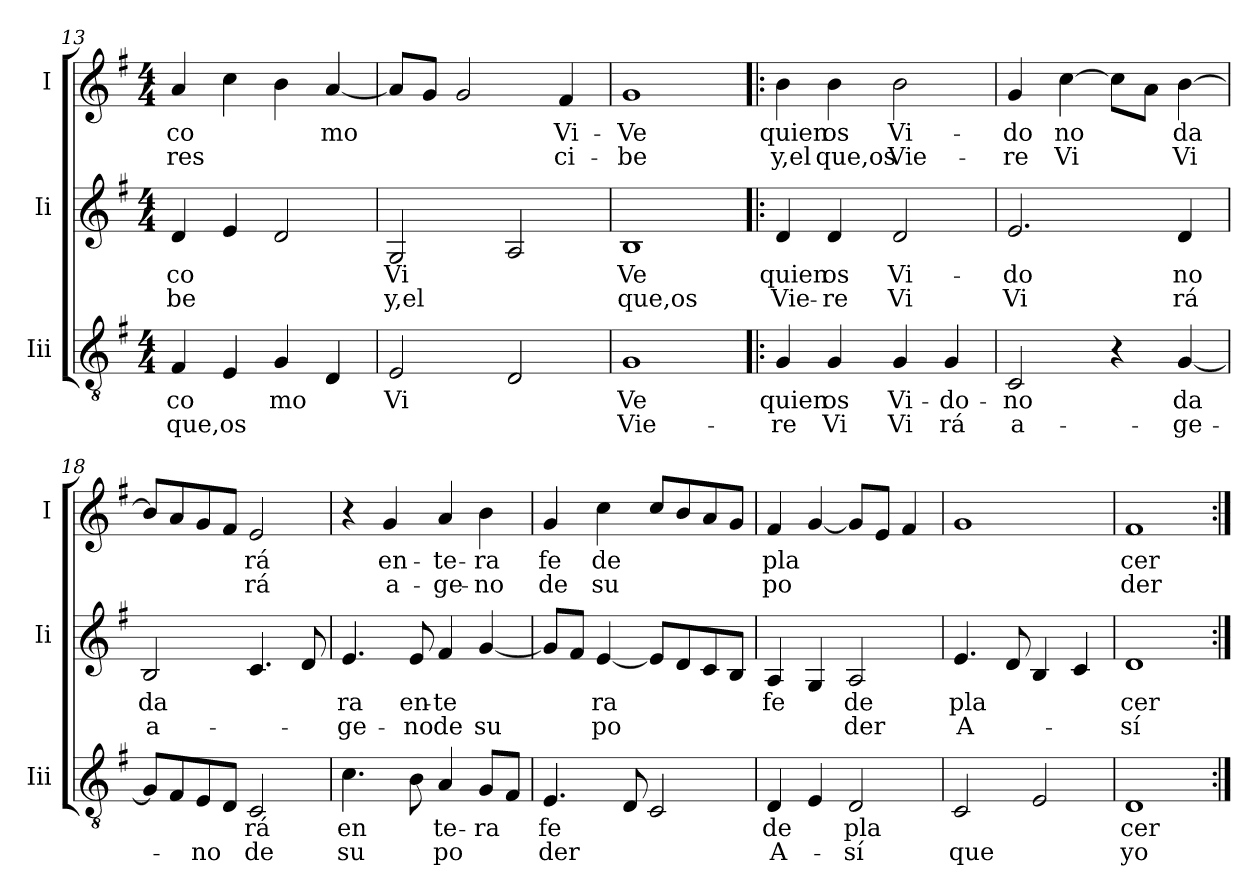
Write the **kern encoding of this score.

**kern	**text	**text	**kern	**text	**text	**kern	**text	**text
*part3	*part3	*part3	*part2	*part2	*part2	*part1	*part1	*part1
*staff3	*staff3	*staff3	*staff2	*staff2	*staff2	*staff1	*staff1	*staff1
*I"Iii	*	*	*I"Ii	*	*	*I"I	*	*
*I'Iii	*	*	*I'Ii	*	*	*I'I	*	*
*clefGv2	*	*	*clefG2	*	*	*clefG2	*	*
*k[f#]	*	*	*k[f#]	*	*	*k[f#]	*	*
*G:	*	*	*G:	*	*	*G:	*	*
*M4/4	*	*	*M4/4	*	*	*M4/4	*	*
=13	=13	=13	=13	=13	=13	=13	=13	=13
!	!LO:LY:b	!LO:LY:b	!	!LO:LY:b	!LO:LY:b	!	!LO:LY:b	!LO:LY:b
4F#/	co	que,os	4d/	co	-be	4a/	co	res
4E/	.	.	4e/	.	.	4cc\	.	.
!	!LO:LY:b	!	!	!	!	!	!	!
4G/	mo	.	2d/	.	.	4b\	.	.
!	!	!	!	!	!	!	!LO:LY:b	!
4D/	.	.	.	.	.	[<4a/	mo	.
=14	=14	=14	=14	=14	=14	=14	=14	=14
!	!LO:LY:b	!	!	!LO:LY:b	!LO:LY:b	!	!	!
2E/	Vi	.	2G/	Vi	y,el	8a/L]	.	.
.	.	.	.	.	.	8g/J	.	.
.	.	.	.	.	.	2g/	.	.
2D/	.	.	2A/	.	.	.	.	.
!	!	!	!	!	!	!	!LO:LY:b	!LO:LY:b
.	.	.	.	.	.	4f#/	Vi-	ci-
=15	=15	=15	=15	=15	=15	=15	=15	=15
!	!LO:LY:b	!LO:LY:b	!	!LO:LY:b	!LO:LY:b	!	!LO:LY:b	!LO:LY:b
1G	Ve	Vie-	1B	Ve	que,os	1g	-Ve	-be
=16!|:	=16!|:	=16!|:	=16!|:	=16!|:	=16!|:	=16!|:	=16!|:	=16!|:
!	!LO:LY:b	!LO:LY:b	!	!LO:LY:b	!LO:LY:b	!	!LO:LY:b	!LO:LY:b
4G/	quien	-re	4d/	quien	Vie-	4b\	quien	y,el
!	!LO:LY:b	!LO:LY:b	!	!LO:LY:b	!LO:LY:b	!	!LO:LY:b	!LO:LY:b
4G/	os	Vi	4d/	os	-re	4b\	os	que,os
!	!LO:LY:b	!LO:LY:b	!	!LO:LY:b	!LO:LY:b	!	!LO:LY:b	!LO:LY:b
4G/	Vi-	Vi	2d/	Vi-	Vi	2b\	Vi-	Vie-
!	!LO:LY:b	!LO:LY:b	!	!	!	!	!	!
4G/	-do-	rá	.	.	.	.	.	.
=17	=17	=17	=17	=17	=17	=17	=17	=17
!	!LO:LY:b	!LO:LY:b	!	!LO:LY:b	!LO:LY:b	!	!LO:LY:b	!LO:LY:b
2C/	-no	a-	2.e/	-do	Vi	4g/	-do	-re
!	!	!	!	!	!	!	!LO:LY:b	!LO:LY:b
.	.	.	.	.	.	[>4cc\	no	Vi
4r	.	.	.	.	.	8cc\L]	.	.
.	.	.	.	.	.	8a\J	.	.
!	!LO:LY:b	!LO:LY:b	!	!LO:LY:b	!LO:LY:b	!	!LO:LY:b	!LO:LY:b
[<4G/	da	-ge-	4d/	no	rá	[<4b\	da	Vi
!!LO:LB:g=z
=18	=18	=18	=18	=18	=18	=18	=18	=18
!	!	!	!	!LO:LY:b	!LO:LY:b	!	!	!
8G/L]	.	.	2B/	da	a-	8b/L]	.	.
8F#/	.	.	.	.	.	8a/	.	.
!	!	!LO:LY:b	!	!	!	!	!	!
8E/	.	-no	.	.	.	8g/	.	.
8D/J	.	.	.	.	.	8f#/J	.	.
!	!LO:LY:b	!LO:LY:b	!	!	!	!	!LO:LY:b	!LO:LY:b
2C/	rá	de	4.c/	.	.	2e/	rá	rá
.	.	.	8d/	.	.	.	.	.
=19	=19	=19	=19	=19	=19	=19	=19	=19
!	!LO:LY:b	!LO:LY:b	!	!LO:LY:b	!LO:LY:b	!	!	!
4.c\	en	su	4.e/	ra	-ge-	4r	.	.
!	!	!	!	!	!	!	!LO:LY:b	!LO:LY:b
.	.	.	.	.	.	4g/	en-	a-
!	!	!	!	!LO:LY:b	!LO:LY:b	!	!	!
8B\	.	.	8e/	en-	-no	.	.	.
!	!LO:LY:b	!LO:LY:b	!	!LO:LY:b	!LO:LY:b	!	!LO:LY:b	!LO:LY:b
4A/	te-	po	4f#/	-te	de	4a/	-te-	-ge-
!	!LO:LY:b	!	!	!	!LO:LY:b	!	!LO:LY:b	!LO:LY:b
8G/L	-ra	.	[<4g/	.	su	4b\	-ra	-no
8F#/J	.	.	.	.	.	.	.	.
=20	=20	=20	=20	=20	=20	=20	=20	=20
!	!LO:LY:b	!LO:LY:b	!	!	!	!	!LO:LY:b	!LO:LY:b
4.E/	fe	der	8g/L]	.	.	4g/	fe	de
.	.	.	8f#/J	.	.	.	.	.
!	!	!	!	!LO:LY:b	!LO:LY:b	!	!LO:LY:b	!LO:LY:b
.	.	.	[<4e/	ra	po	4cc\	de	su
8D/	.	.	.	.	.	.	.	.
2C/	.	.	8e/L]	.	.	8cc/L	.	.
.	.	.	8d/	.	.	8b/	.	.
.	.	.	8c/	.	.	8a/	.	.
.	.	.	8B/J	.	.	8g/J	.	.
=21	=21	=21	=21	=21	=21	=21	=21	=21
!	!LO:LY:b	!LO:LY:b	!	!LO:LY:b	!	!	!LO:LY:b	!LO:LY:b
4D/	de	A-	4A/	fe	.	4f#/	pla	po
4E/	.	.	4G/	.	.	[<4g/	.	.
!	!LO:LY:b	!LO:LY:b	!	!LO:LY:b	!LO:LY:b	!	!	!
2D/	pla	-sí	2A/	de	der	8g/L]	.	.
.	.	.	.	.	.	8e/J	.	.
.	.	.	.	.	.	4f#/	.	.
=22	=22	=22	=22	=22	=22	=22	=22	=22
!	!	!LO:LY:b	!	!LO:LY:b	!LO:LY:b	!	!	!
2C/	.	que	4.e/	pla	A-	1g	.	.
.	.	.	8d/	.	.	.	.	.
2E/	.	.	4B/	.	.	.	.	.
.	.	.	4c/	.	.	.	.	.
=23	=23	=23	=23	=23	=23	=23	=23	=23
!	!LO:LY:b	!LO:LY:b	!	!LO:LY:b	!LO:LY:b	!	!LO:LY:b	!LO:LY:b
1D	cer	yo	1d	cer	-sí	1f#	cer	der
=:|!	=:|!	=:|!	=:|!	=:|!	=:|!	=:|!	=:|!	=:|!
*-	*-	*-	*-	*-	*-	*-	*-	*-
